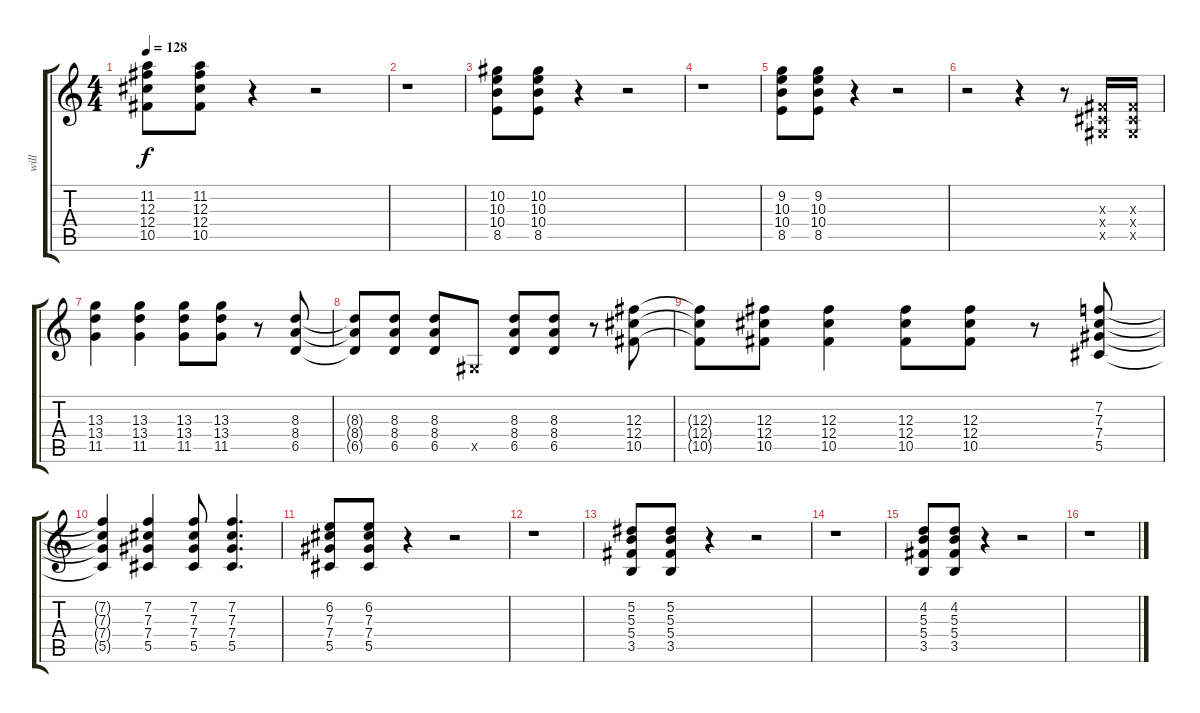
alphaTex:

\track ("will" "will") {instrument overdrivenguitar}
\staff {score tabs}
\tuning (Eb4 Bb3 Gb3 Db3 Ab2 Eb2) {hide}
\ts (4 4)
\tempo 128
\clef g2
\ks c
(11.2 12.3 12.4 10.5).8{dy f} (11.2 12.3 12.4 10.5).8 r.4 r.2 |
r.1 |
(10.2 10.3 10.4 8.5).8 (10.2 10.3 10.4 8.5).8 r.4 r.2 |
r.1 |
(9.2 10.3 10.4 8.5).8 (9.2 10.3 10.4 8.5).8 r.4 r.2 |
r.2 r.4 r.8 (0.3{x} 0.4{x} 0.5{x}).16 (0.3{x} 0.4{x} 0.5{x}).16 |
(13.3 13.4 11.5).4 (13.3 13.4 11.5).4 (13.3 13.4 11.5).8 (13.3 13.4 11.5).8 r.8 (8.3 8.4 6.5).8 |
(8.3{t} 8.4{t} 6.5{t}).8 (8.3 8.4 6.5).8 (8.3 8.4 6.5).8 0.5{x}.8 (8.3 8.4 6.5).8 (8.3 8.4 6.5).8 r.8 (12.3 12.4 10.5).8 |
(12.3{t} 12.4{t} 10.5{t}).8 (12.3 12.4 10.5).8 (12.3 12.4 10.5).4 (12.3 12.4 10.5).8 (12.3 12.4 10.5).8 r.8 (7.2 7.3 7.4 5.5).8 |
(7.2{t} 7.3{t} 7.4{t} 5.5{t}).4 (7.2 7.3 7.4 5.5).4 (7.2 7.3 7.4 5.5).8 (7.2 7.3 7.4 5.5).4{d} |
(6.2 7.3 7.4 5.5).8 (6.2 7.3 7.4 5.5).8 r.4 r.2 |
r.1 |
(5.2 5.3 5.4 3.5).8 (5.2 5.3 5.4 3.5).8 r.4 r.2 |
r.1 |
(4.2 5.3 5.4 3.5).8 (4.2 5.3 5.4 3.5).8 r.4 r.2 |
r.1
